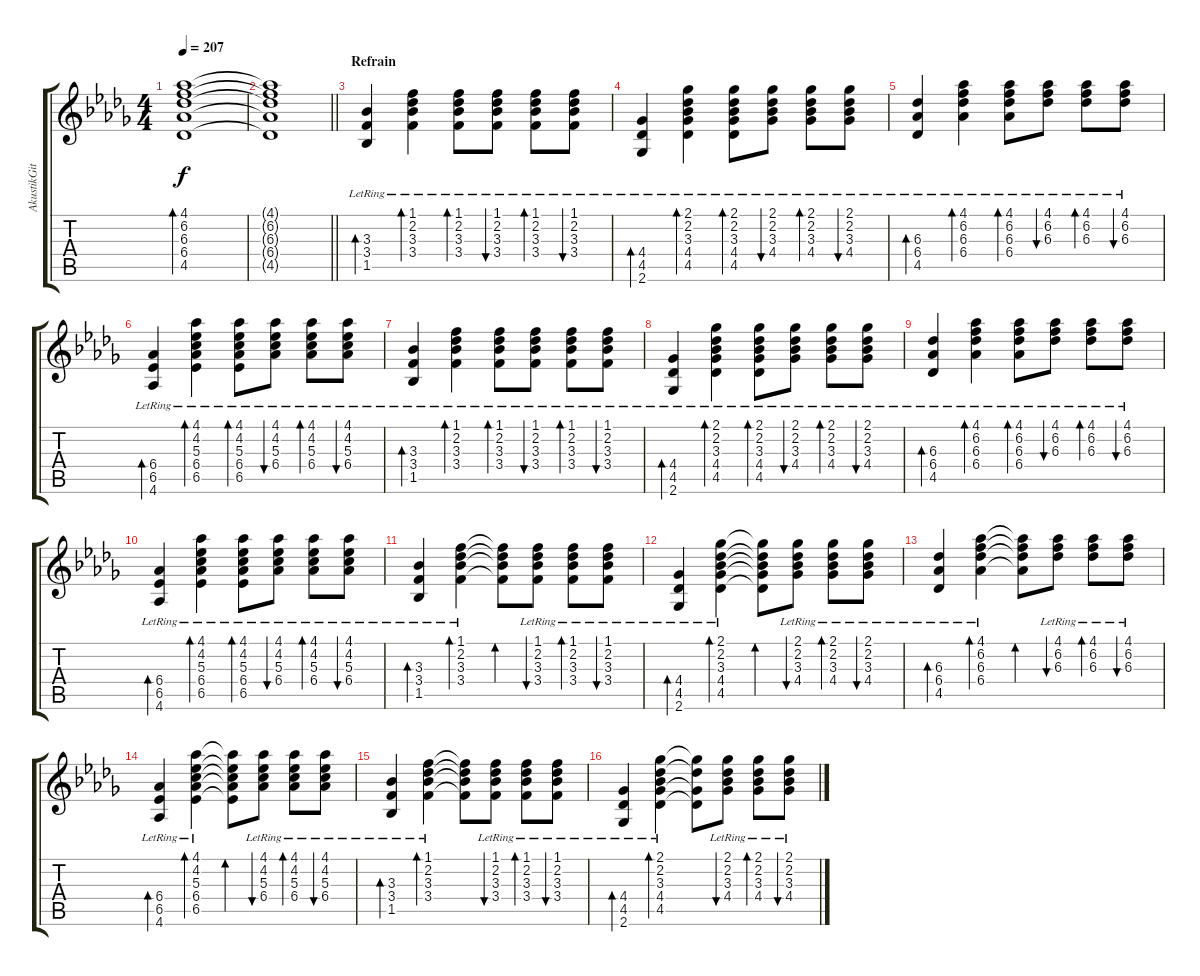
\track ("AkustikGitarre" "AkustikGit") {instrument acousticguitarsteel}
\staff {score tabs}
\tuning (E4 B3 G3 D3 A2 E2) {hide}
\ts (4 4)
\tempo 207
\clef g2
\ks bbminor
(4.1 6.2 6.3 6.4 4.5).1{bd 240 dy f} |
\barLineRight lightlight
(4.1{t} 6.2{t} 6.3{t} 6.4{t} 4.5{t}).1 |
\section ("" "Refrain")
(3.3{lr} 3.4{lr} 1.5{lr}).4{bd 60} (1.1{lr} 2.2{lr} 3.3{lr} 3.4{lr}).4{bd 60} (1.1{lr} 2.2{lr} 3.3{lr} 3.4{lr}).8{bd 60} (1.1{lr} 2.2{lr} 3.3{lr} 3.4{lr}).8{bu 60} (1.1{lr} 2.2{lr} 3.3{lr} 3.4{lr}).8{bd 60} (1.1{lr} 2.2{lr} 3.3{lr} 3.4{lr}).8{bu 60} |
(4.4{lr} 4.5{lr} 2.6{lr}).4{bd 60} (2.1{lr} 2.2{lr} 3.3{lr} 4.4{lr} 4.5{lr}).4{bd 60} (2.1{lr} 2.2{lr} 3.3{lr} 4.4{lr} 4.5{lr}).8{bd 60} (2.1{lr} 2.2{lr} 3.3{lr} 4.4{lr}).8{bu 60} (2.1{lr} 2.2{lr} 3.3{lr} 4.4{lr}).8{bd 60} (2.1{lr} 2.2{lr} 3.3{lr} 4.4{lr}).8{bu 60} |
(6.3{lr} 6.4{lr} 4.5{lr}).4{bd 60} (4.1{lr} 6.2{lr} 6.3{lr} 6.4{lr}).4{bd 60} (4.1{lr} 6.2{lr} 6.3{lr} 6.4{lr}).8{bd 60} (4.1{lr} 6.2{lr} 6.3{lr}).8{bu 60} (4.1{lr} 6.2{lr} 6.3{lr}).8{bd 60} (4.1{lr} 6.2{lr} 6.3{lr}).8{bu 60} |
(6.4{lr} 6.5{lr} 4.6{lr}).4{bd 60} (4.1{lr} 4.2{lr} 5.3{lr} 6.4{lr} 6.5{lr}).4{bd 60} (4.1{lr} 4.2{lr} 5.3{lr} 6.4{lr} 6.5{lr}).8{bd 60} (4.1{lr} 4.2{lr} 5.3{lr} 6.4{lr}).8{bu 60} (4.1{lr} 4.2{lr} 5.3{lr} 6.4{lr}).8{bd 60} (4.1{lr} 4.2{lr} 5.3{lr} 6.4{lr}).8{bu 60} |
(3.3{lr} 3.4{lr} 1.5{lr}).4{bd 60} (1.1{lr} 2.2{lr} 3.3{lr} 3.4{lr}).4{bd 60} (1.1{lr} 2.2{lr} 3.3{lr} 3.4{lr}).8{bd 60} (1.1{lr} 2.2{lr} 3.3{lr} 3.4{lr}).8{bu 60} (1.1{lr} 2.2{lr} 3.3{lr} 3.4{lr}).8{bd 60} (1.1{lr} 2.2{lr} 3.3{lr} 3.4{lr}).8{bu 60} |
(4.4{lr} 4.5{lr} 2.6{lr}).4{bd 60} (2.1{lr} 2.2{lr} 3.3{lr} 4.4{lr} 4.5{lr}).4{bd 60} (2.1{lr} 2.2{lr} 3.3{lr} 4.4{lr} 4.5{lr}).8{bd 60} (2.1{lr} 2.2{lr} 3.3{lr} 4.4{lr}).8{bu 60} (2.1{lr} 2.2{lr} 3.3{lr} 4.4{lr}).8{bd 60} (2.1{lr} 2.2{lr} 3.3{lr} 4.4{lr}).8{bu 60} |
(6.3{lr} 6.4{lr} 4.5{lr}).4{bd 60} (4.1{lr} 6.2{lr} 6.3{lr} 6.4{lr}).4{bd 60} (4.1{lr} 6.2{lr} 6.3{lr} 6.4{lr}).8{bd 60} (4.1{lr} 6.2{lr} 6.3{lr}).8{bu 60} (4.1{lr} 6.2{lr} 6.3{lr}).8{bd 60} (4.1{lr} 6.2{lr} 6.3{lr}).8{bu 60} |
(6.4{lr} 6.5{lr} 4.6{lr}).4{bd 60} (4.1{lr} 4.2{lr} 5.3{lr} 6.4{lr} 6.5{lr}).4{bd 60} (4.1{lr} 4.2{lr} 5.3{lr} 6.4{lr} 6.5{lr}).8{bd 60} (4.1{lr} 4.2{lr} 5.3{lr} 6.4{lr}).8{bu 60} (4.1{lr} 4.2{lr} 5.3{lr} 6.4{lr}).8{bd 60} (4.1{lr} 4.2{lr} 5.3{lr} 6.4{lr}).8{bu 60} |
(3.3{lr} 3.4{lr} 1.5{lr}).4{bd 60} (1.1{lr} 2.2{lr} 3.3{lr} 3.4{lr}).4{bd 60} (1.1{t} 2.2{t} 3.3{t} 3.4{t}).8{bd 60} (1.1{lr} 2.2{lr} 3.3{lr} 3.4{lr}).8{bu 60} (1.1{lr} 2.2{lr} 3.3{lr} 3.4{lr}).8{bd 60} (1.1{lr} 2.2{lr} 3.3{lr} 3.4{lr}).8{bu 60} |
(4.4{lr} 4.5{lr} 2.6{lr}).4{bd 60} (2.1{lr} 2.2{lr} 3.3{lr} 4.4{lr} 4.5{lr}).4{bd 60} (2.1{t} 2.2{t} 3.3{t} 4.4{t} 4.5{t}).8{bd 60} (2.1{lr} 2.2{lr} 3.3{lr} 4.4{lr}).8{bu 60} (2.1{lr} 2.2{lr} 3.3{lr} 4.4{lr}).8{bd 60} (2.1{lr} 2.2{lr} 3.3{lr} 4.4{lr}).8{bu 60} |
(6.3{lr} 6.4{lr} 4.5{lr}).4{bd 60} (4.1{lr} 6.2{lr} 6.3{lr} 6.4{lr}).4{bd 60} (4.1{t} 6.2{t} 6.3{t} 6.4{t}).8{bd 60} (4.1{lr} 6.2{lr} 6.3{lr}).8{bu 60} (4.1{lr} 6.2{lr} 6.3{lr}).8{bd 60} (4.1{lr} 6.2{lr} 6.3{lr}).8{bu 60} |
(6.4{lr} 6.5{lr} 4.6{lr}).4{bd 60} (4.1{lr} 4.2{lr} 5.3{lr} 6.4{lr} 6.5{lr}).4{bd 60} (4.1{t} 4.2{t} 5.3{t} 6.4{t} 6.5{t}).8{bd 60} (4.1{lr} 4.2{lr} 5.3{lr} 6.4{lr}).8{bu 60} (4.1{lr} 4.2{lr} 5.3{lr} 6.4{lr}).8{bd 60} (4.1{lr} 4.2{lr} 5.3{lr} 6.4{lr}).8{bu 60} |
(3.3{lr} 3.4{lr} 1.5{lr}).4{bd 60} (1.1{lr} 2.2{lr} 3.3{lr} 3.4{lr}).4{bd 60} (1.1{t} 2.2{t} 3.3{t} 3.4{t}).8 (1.1{lr} 2.2{lr} 3.3{lr} 3.4{lr}).8{bu 60} (1.1{lr} 2.2{lr} 3.3{lr} 3.4{lr}).8{bd 60} (1.1{lr} 2.2{lr} 3.3{lr} 3.4{lr}).8{bu 60} |
(4.4{lr} 4.5{lr} 2.6{lr}).4{bd 60} (2.1{lr} 2.2{lr} 3.3{lr} 4.4{lr} 4.5{lr}).4{bd 60} (2.1{t} 2.2{t} 4.4{t} 4.5{t}).8 (2.1{lr} 2.2{lr} 3.3{lr} 4.4{lr}).8{bu 60} (2.1{lr} 2.2{lr} 3.3{lr} 4.4{lr}).8{bd 60} (2.1{lr} 2.2{lr} 3.3{lr} 4.4{lr}).8{bu 60}
